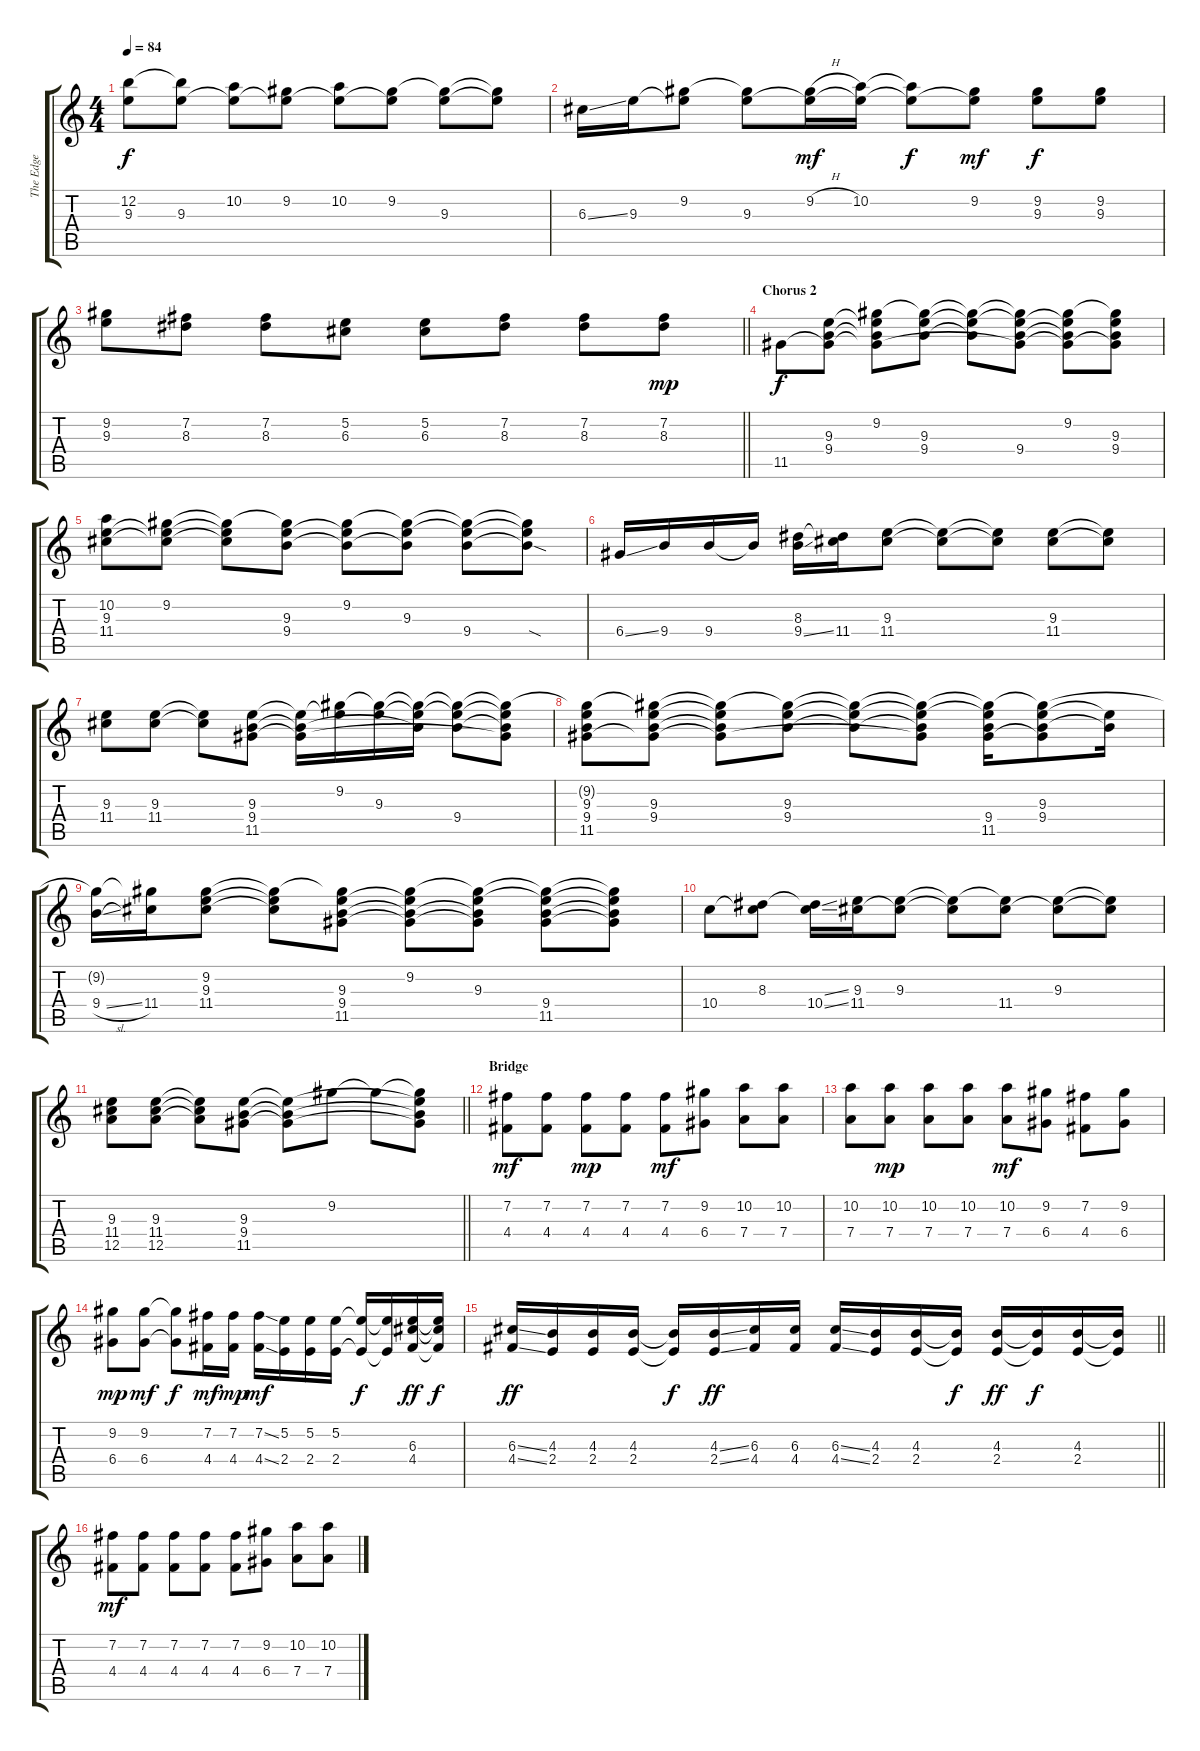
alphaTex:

\track ("The Edge" "The Edge") {instrument overdrivenguitar}
\staff {score tabs}
\tuning (E4 B3 G3 D3 A2 E2) {hide}
\ts (4 4)
\tempo 84
\clef g2
\ks c
(12.2{t} 9.3{t}).8{dy f} (12.2{t} 9.3).8 (10.2 9.3{t}).8 (9.2 9.3{t}).8 (10.2 9.3{t}).8 (9.2 9.3{t}).8 (9.2{t} 9.3).8 (9.2{t} 9.3{t}).8 |
6.3{ss}.16 9.3.16 (9.2 9.3{t}).8 (9.2{t} 9.3).8 (9.2{h} 9.3{t}).16{dy mf} (10.2 9.3{t}).16 (10.2{t} 9.3{t}).8{dy f} (9.2 9.3{t}).8{dy mf} (9.2 9.3).8{dy f} (9.2 9.3).8 |
\barLineRight lightlight
(9.2 9.3).8 (7.2 8.3).8 (7.2 8.3).8 (5.2 6.3).8 (5.2 6.3).8 (7.2 8.3).8 (7.2 8.3).8 (7.2 8.3).8{dy mp} |
\section ("" "Chorus 2")
11.5.8{dy f} (9.3 9.4 11.5{t}).8 (9.2 9.3{t} 9.4{t} 11.5{t}).8 (9.2{t} 9.3 9.4).8 (9.2{t} 9.3{t} 9.4{t}).8 (9.2{t} 9.3{t} 9.4 11.5{t}).8 (9.2 9.3{t} 9.4{t} 11.5{t}).8 (9.2{t} 9.3 9.4 11.5{t}).8 |
(10.2 9.3 11.4).8 (9.2 9.3{t} 11.4{t}).8 (9.2{t} 9.3{t} 11.4{t}).8 (9.2{t} 9.3 9.4).8 (9.2 9.3{t} 9.4{t}).8 (9.2{t} 9.3 9.4{t}).8 (9.2{t} 9.3{t} 9.4).8 (9.2{t} 9.3{t} 9.4{sod t}).8 |
6.4{ss}.16 9.4.16 9.4.16 9.4{t}.16 (8.3 9.4{ss}).16 (8.3{t} 11.4).16 (9.3 11.4).8 (9.3{t} 11.4{t}).8 (9.3{t} 11.4{t}).8 (9.3 11.4).8 (9.3{t} 11.4{t}).8 |
(9.3 11.4).8 (9.3 11.4).8 (9.3{t} 11.4{t}).8 (9.3 9.4 11.5).8 (9.3{t} 9.4{t} 11.5{t}).16 (9.2 9.3{t}).16 (9.2{t} 9.3).16 (9.2{t} 9.3{t} 9.4{t}).16 (9.2{t} 9.3{t} 9.4).8 (9.2{t} 9.3{t} 9.4{t} 11.5{t}).8 |
(9.2{t} 9.3 9.4 11.5).8 (9.2{t} 9.3 9.4 11.5{t}).8 (9.2{t} 9.3{t} 9.4{t} 11.5{t}).8 (9.2{t} 9.3 9.4).8 (9.2{t} 9.3{t} 9.4{t}).8 (9.2{t} 9.3{t} 9.4{t} 11.5{t}).8 (9.2{t} 9.3{t} 9.4 11.5).16 (9.2{t} 9.3 9.4 11.5{t}).8 (9.3{t} 9.4{t}).16 |
(9.2{t} 9.4{sl}).16 (9.2{t} 11.4).16 (9.2 9.3 11.4).8 (9.2{t} 9.3{t} 11.4{t}).8 (9.2{t} 9.3 9.4 11.5).8 (9.2 9.3{t} 9.4{t} 11.5{t}).8 (9.2{t} 9.3 9.4{t} 11.5{t}).8 (9.2{t} 9.3{t} 9.4 11.5).8 (9.2{t} 9.3{t} 9.4{t} 11.5{t}).8 |
10.4.8 (8.3 10.4{t}).8 (8.3{ss t} 10.4{ss}).16 (9.3 11.4).16 (9.3 11.4{t}).8 (9.3{t} 11.4{t}).8 (9.3{t} 11.4).8 (9.3 11.4{t}).8 (9.3{t} 11.4{t}).8 |
\barLineRight lightlight
(9.3 11.4 12.5).8 (9.3 11.4 12.5).8 (9.3{t} 11.4{t} 12.5{t}).8 (9.3 9.4 11.5).8 (9.3{t} 9.4{t} 11.5{t}).8 9.2.8 9.2{t}.8 (9.2{t} 9.3{t} 9.4{t} 11.5{t}).8 |
\section ("" "Bridge")
(7.2 4.4).8{dy mf} (7.2 4.4).8 (7.2 4.4).8{dy mp} (7.2 4.4).8 (7.2 4.4).8{dy mf} (9.2 6.4).8 (10.2 7.4).8 (10.2 7.4).8 |
(10.2 7.4).8 (10.2 7.4).8{dy mp} (10.2 7.4).8 (10.2 7.4).8 (10.2 7.4).8{dy mf} (9.2 6.4).8 (7.2 4.4).8 (9.2 6.4).8 |
(9.2 6.4).8{dy mp} (9.2 6.4).8{dy mf} (9.2{t} 6.4{t}).8{dy f} (7.2 4.4).16{dy mf} (7.2 4.4).16{dy mp} (7.2{ss} 4.4{ss}).16{dy mf} (5.2 2.4).16 (5.2 2.4).16 (5.2 2.4).16 (5.2{t} 2.4{t}).16{dy f} (5.2{t} 2.4{t}).16 (5.2{t} 6.3 4.4).16{dy ff} (5.2{t} 6.3{t} 4.4{t}).16{dy f} |
\barLineRight lightlight
(6.3{ss} 4.4{ss}).16{dy ff} (4.3 2.4).16 (4.3 2.4).16 (4.3 2.4).16 (4.3{t} 2.4{t}).16{dy f} (4.3{ss} 2.4{ss}).16{dy ff} (6.3 4.4).16 (6.3 4.4).16 (6.3{ss} 4.4{ss}).16 (4.3 2.4).16 (4.3 2.4).16 (4.3{t} 2.4{t}).16{dy f} (4.3 2.4).16{dy ff} (4.3{t} 2.4{t}).16{dy f} (4.3 2.4).16 (4.3{t} 2.4{t}).16 |
(7.2 4.4).8{dy mf} (7.2 4.4).8 (7.2 4.4).8 (7.2 4.4).8 (7.2 4.4).8 (9.2 6.4).8 (10.2 7.4).8 (10.2 7.4).8
